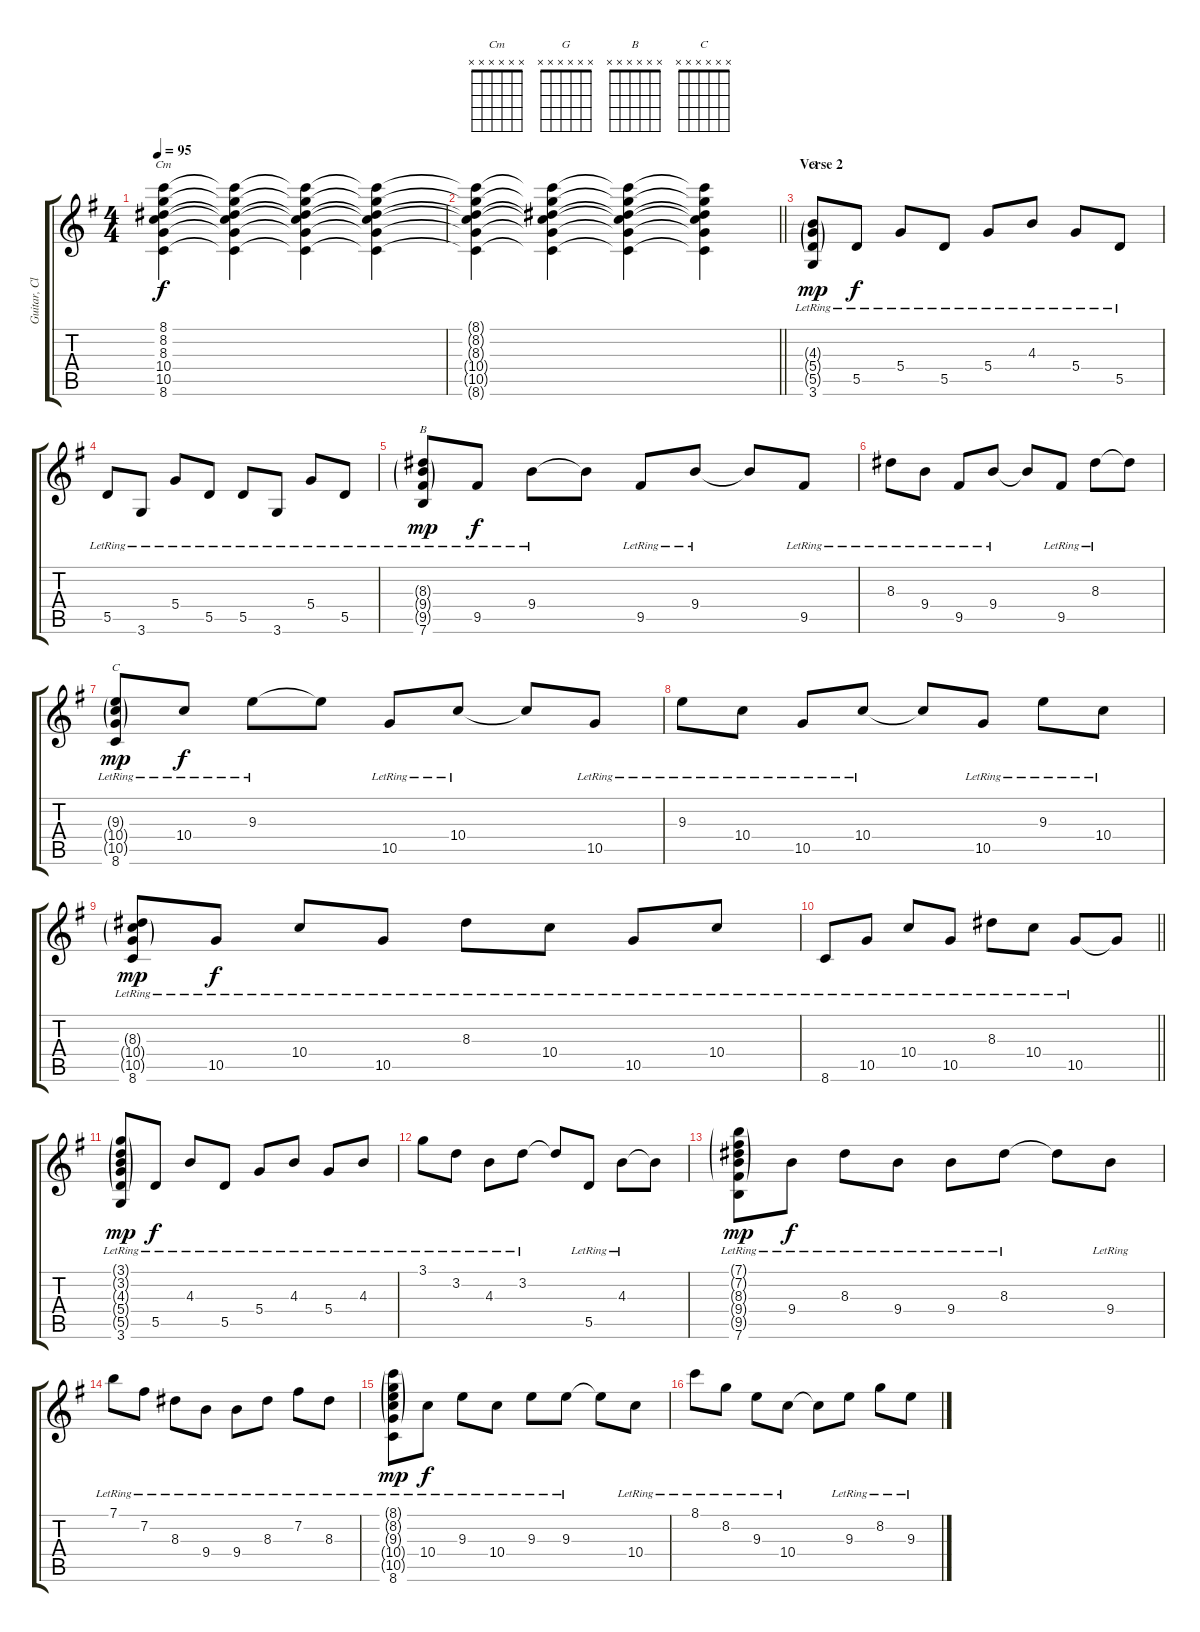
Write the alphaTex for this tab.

\track ("Guitar, Clean" "Guitar, Cl") {instrument electricguitarjazz}
\staff {score tabs}
\tuning (E4 B3 G3 D3 A2 E2) {hide}
\chord ("Cm" x x x x x x)
\chord ("G" x x x x x x)
\chord ("B" x x x x x x)
\chord ("C" x x x x x x)
\ts (4 4)
\tempo 95
\clef g2
\ks g
(8.1 8.2 8.3 10.4 10.5 8.6).4{ch "Cm" dy f} (8.1{t} 8.2{t} 8.3{t} 10.4{t} 10.5{t} 8.6{t}).4 (8.1{t} 8.2{t} 8.3{t} 10.4{t} 10.5{t} 8.6{t}).4 (8.1{t} 8.2{t} 8.3{t} 10.4{t} 10.5{t} 8.6{t}).4 |
\barLineRight lightlight
(8.1{t} 8.2{t} 8.3{t} 10.4{t} 10.5{t} 8.6{t}).4 (8.1{t} 8.2{t} 8.3{t} 10.4{t} 10.5{t} 8.6{t}).4 (8.1{t} 8.2{t} 8.3{t} 10.4{t} 10.5{t} 8.6{t}).4 (8.1{t} 8.2{t} 8.3{t} 10.4{t} 10.5{t} 8.6{t}).4 |
\section ("" "Verse 2")
(4.3{g lr} 5.4{g lr} 5.5{g lr} 3.6{lr}).8{ch "G" dy mp} 5.5{lr}.8{dy f} 5.4{lr}.8 5.5{lr}.8 5.4{lr}.8 4.3{lr}.8 5.4{lr}.8 5.5{lr}.8 |
5.5{lr}.8 3.6{lr}.8 5.4{lr}.8 5.5{lr}.8 5.5{lr}.8 3.6{lr}.8 5.4{lr}.8 5.5{lr}.8 |
(8.3{g lr} 9.4{g lr} 9.5{g lr} 7.6{lr}).8{ch "B" dy mp} 9.5{lr}.8{dy f} 9.4{lr}.8 9.4{t}.8 9.5{lr}.8 9.4{lr}.8 9.4{t}.8 9.5{lr}.8 |
8.3{lr}.8 9.4{lr}.8 9.5{lr}.8 9.4{lr}.8 9.4{t}.8 9.5{lr}.8 8.3{lr}.8 8.3{t}.8 |
(9.3{g lr} 10.4{g lr} 10.5{g lr} 8.6{lr}).8{ch "C" dy mp} 10.4{lr}.8{dy f} 9.3{lr}.8 9.3{t}.8 10.5{lr}.8 10.4{lr}.8 10.4{t}.8 10.5{lr}.8 |
9.3{lr}.8 10.4{lr}.8 10.5{lr}.8 10.4{lr}.8 10.4{t}.8 10.5{lr}.8 9.3{lr}.8 10.4{lr}.8 |
(8.3{g lr} 10.4{g lr} 10.5{g lr} 8.6{lr}).8{dy mp} 10.5{lr}.8{dy f} 10.4{lr}.8 10.5{lr}.8 8.3{lr}.8 10.4{lr}.8 10.5{lr}.8 10.4{lr}.8 |
\barLineRight lightlight
8.6{lr}.8 10.5{lr}.8 10.4{lr}.8 10.5{lr}.8 8.3{lr}.8 10.4{lr}.8 10.5{lr}.8 10.5{t}.8 |
(3.1{g} 3.2{g} 4.3{g lr} 5.4{g lr} 5.5{g lr} 3.6{lr}).8{dy mp} 5.5{lr}.8{dy f} 4.3{lr}.8 5.5{lr}.8 5.4{lr}.8 4.3{lr}.8 5.4{lr}.8 4.3{lr}.8 |
3.1{lr}.8 3.2{lr}.8 4.3{lr}.8 3.2{lr}.8 3.2{t}.8 5.5{lr}.8 4.3{lr}.8 4.3{t}.8 |
(7.1{g} 7.2{g} 8.3{g lr} 9.4{g lr} 9.5{g lr} 7.6{lr}).8{dy mp} 9.4{lr}.8{dy f} 8.3{lr}.8 9.4{lr}.8 9.4{lr}.8 8.3{lr}.8 8.3{t}.8 9.4{lr}.8 |
7.1{lr}.8 7.2{lr}.8 8.3{lr}.8 9.4{lr}.8 9.4{lr}.8 8.3{lr}.8 7.2{lr}.8 8.3{lr}.8 |
(8.1{g} 8.2{g} 9.3{g lr} 10.4{g lr} 10.5{g lr} 8.6{lr}).8{dy mp} 10.4{lr}.8{dy f} 9.3{lr}.8 10.4{lr}.8 9.3{lr}.8 9.3{lr}.8 9.3{t}.8 10.4{lr}.8 |
8.1{lr}.8 8.2{lr}.8 9.3{lr}.8 10.4{lr}.8 10.4{t}.8 9.3{lr}.8 8.2{lr}.8 9.3{lr}.8
